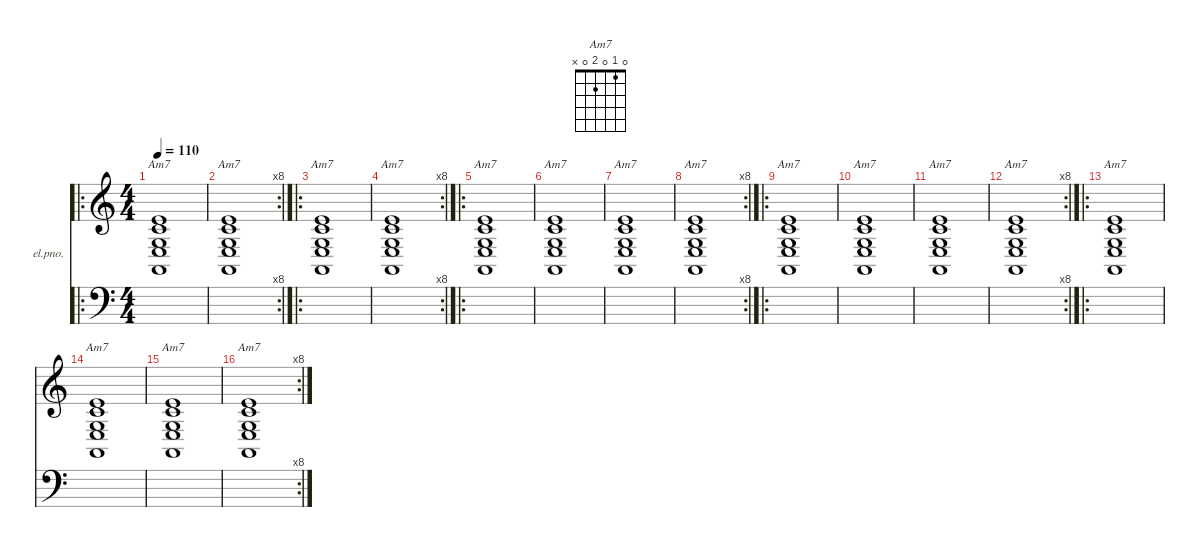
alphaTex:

\defaultSystemsLayout 4
\hideDynamics
\bracketExtendMode nobrackets
\firstSystemTrackNameOrientation horizontal
\otherSystemsTrackNameOrientation horizontal
\track ("Electric Piano" "el.pno.") {defaultSystemsLayout 4 multiBarRest instrument electricpiano1}
\staff {score}
\tuning (E4 B3 G3 D3 A2 E2)
\chord ("Am7" 0 1 0 2 0 x)
\ro
\ts (4 4)
\tempo 110
\clef g2
\ks c
(0.5 2.4 0.3 1.2 0.1).1{ch "Am7" dy mf instrument electricpiano1} |
\rc 8
(0.5 2.4 0.3 1.2 0.1).1{ch "Am7"} |
\ro
(0.5 2.4 0.3 1.2 0.1).1{ch "Am7"} |
\rc 8
(0.5 2.4 0.3 1.2 0.1).1{ch "Am7"} |
\ro
(0.5 2.4 0.3 1.2 0.1).1{ch "Am7"} |
(0.5 2.4 0.3 1.2 0.1).1{ch "Am7"} |
(0.5 2.4 0.3 1.2 0.1).1{ch "Am7"} |
\rc 8
(0.5 2.4 0.3 1.2 0.1).1{ch "Am7"} |
\ro
(0.5 2.4 0.3 1.2 0.1).1{ch "Am7"} |
(0.5 2.4 0.3 1.2 0.1).1{ch "Am7"} |
(0.5 2.4 0.3 1.2 0.1).1{ch "Am7"} |
\rc 8
(0.5 2.4 0.3 1.2 0.1).1{ch "Am7"} |
\ro
(0.5 2.4 0.3 1.2 0.1).1{ch "Am7"} |
(0.5 2.4 0.3 1.2 0.1).1{ch "Am7"} |
(0.5 2.4 0.3 1.2 0.1).1{ch "Am7"} |
\rc 8
(0.5 2.4 0.3 1.2 0.1).1{ch "Am7"}
\staff {score}
\tuning (G2 D2 A1 E1 B0)
\clef f4
\ottava regular
\simile none
\ks c
|
|
|
|
|
|
|
|
|
|
|
|
|
|
|
